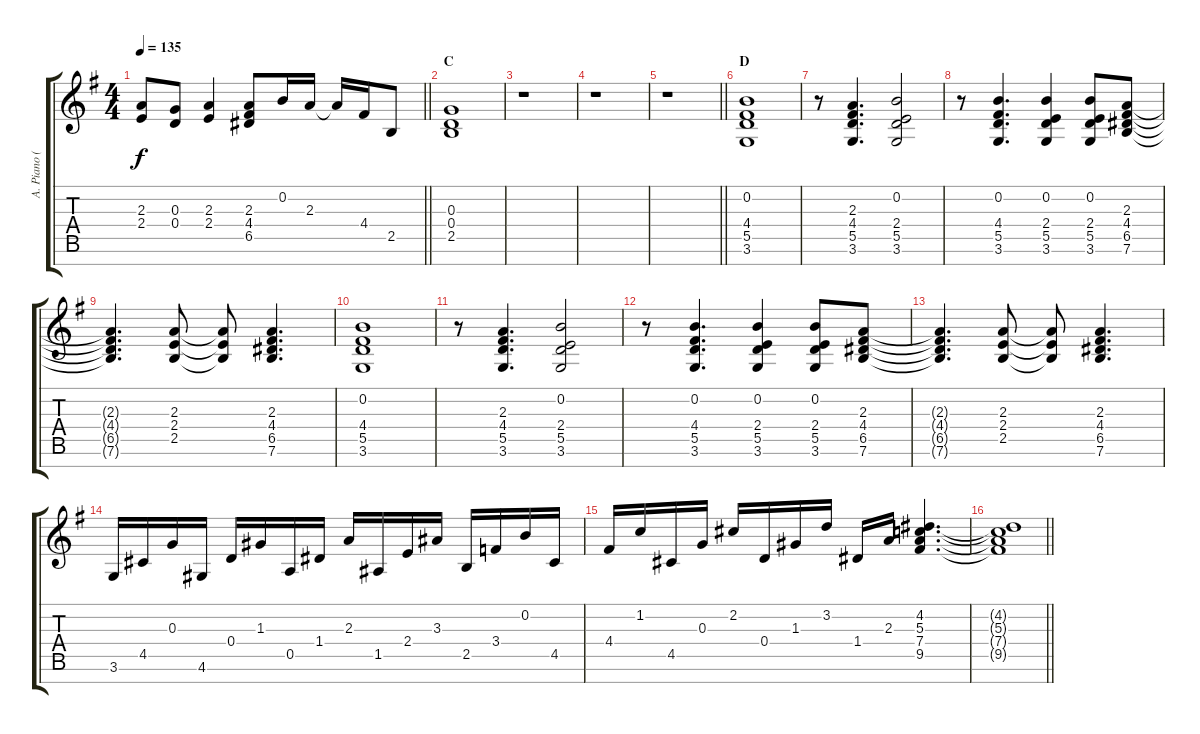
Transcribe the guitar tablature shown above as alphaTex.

\track ("A. Piano (Right Hand)" "A. Piano (") {instrument acousticgrandpiano}
\staff {score tabs}
\tuning (E5 B4 G4 D4 A3 E3 B2) {hide}
\ts (4 4)
\tempo 135
\clef g2
\barLineRight lightlight
\ks g
(2.3 2.4).8{dy f} (0.3 0.4).8 (2.3 2.4).4 (2.3 4.4 6.5).8 0.2.16 2.3.16 2.3{t}.16 4.4.16 2.5.8 |
\section ("" "C")
(0.3 0.4 2.5).1 |
r.1 |
r.1 |
\barLineRight lightlight
r.1 |
\section ("" "D")
(0.2 4.4 5.5 3.6).1 |
r.8 (2.3 4.4 5.5 3.6).4{d} (0.2 2.4 5.5 3.6).2 |
r.8 (0.2 4.4 5.5 3.6).4{d} (0.2 2.4 5.5 3.6).4 (0.2 2.4 5.5 3.6).8 (2.3 4.4 6.5 7.6).8 |
(2.3{t} 4.4{t} 6.5{t} 7.6{t}).4{d} (2.3 2.4 2.5).8 (2.3{t} 2.4{t} 2.5{t}).8 (2.3 4.4 6.5 7.6).4{d} |
(0.2 4.4 5.5 3.6).1 |
r.8 (2.3 4.4 5.5 3.6).4{d} (0.2 2.4 5.5 3.6).2 |
r.8 (0.2 4.4 5.5 3.6).4{d} (0.2 2.4 5.5 3.6).4 (0.2 2.4 5.5 3.6).8 (2.3 4.4 6.5 7.6).8 |
(2.3{t} 4.4{t} 6.5{t} 7.6{t}).4{d} (2.3 2.4 2.5).8 (2.3{t} 2.4{t} 2.5{t}).8 (2.3 4.4 6.5 7.6).4{d} |
3.6.16 4.5.16 0.3.16 4.6.16 0.4.16 1.3.16 0.5.16 1.4.16 2.3.16 1.5.16 2.4.16 3.3.16 2.5.16 3.4.16 0.2.16 4.5.16 |
4.4.16 1.2.16 4.5.16 0.3.16 2.2.16 0.4.16 1.3.16 3.2.16 1.4.16 2.3.16 (4.2 5.3 7.4 9.5).4{d} |
\barLineRight lightlight
(4.2{t} 5.3{t} 7.4{t} 9.5{t}).1
